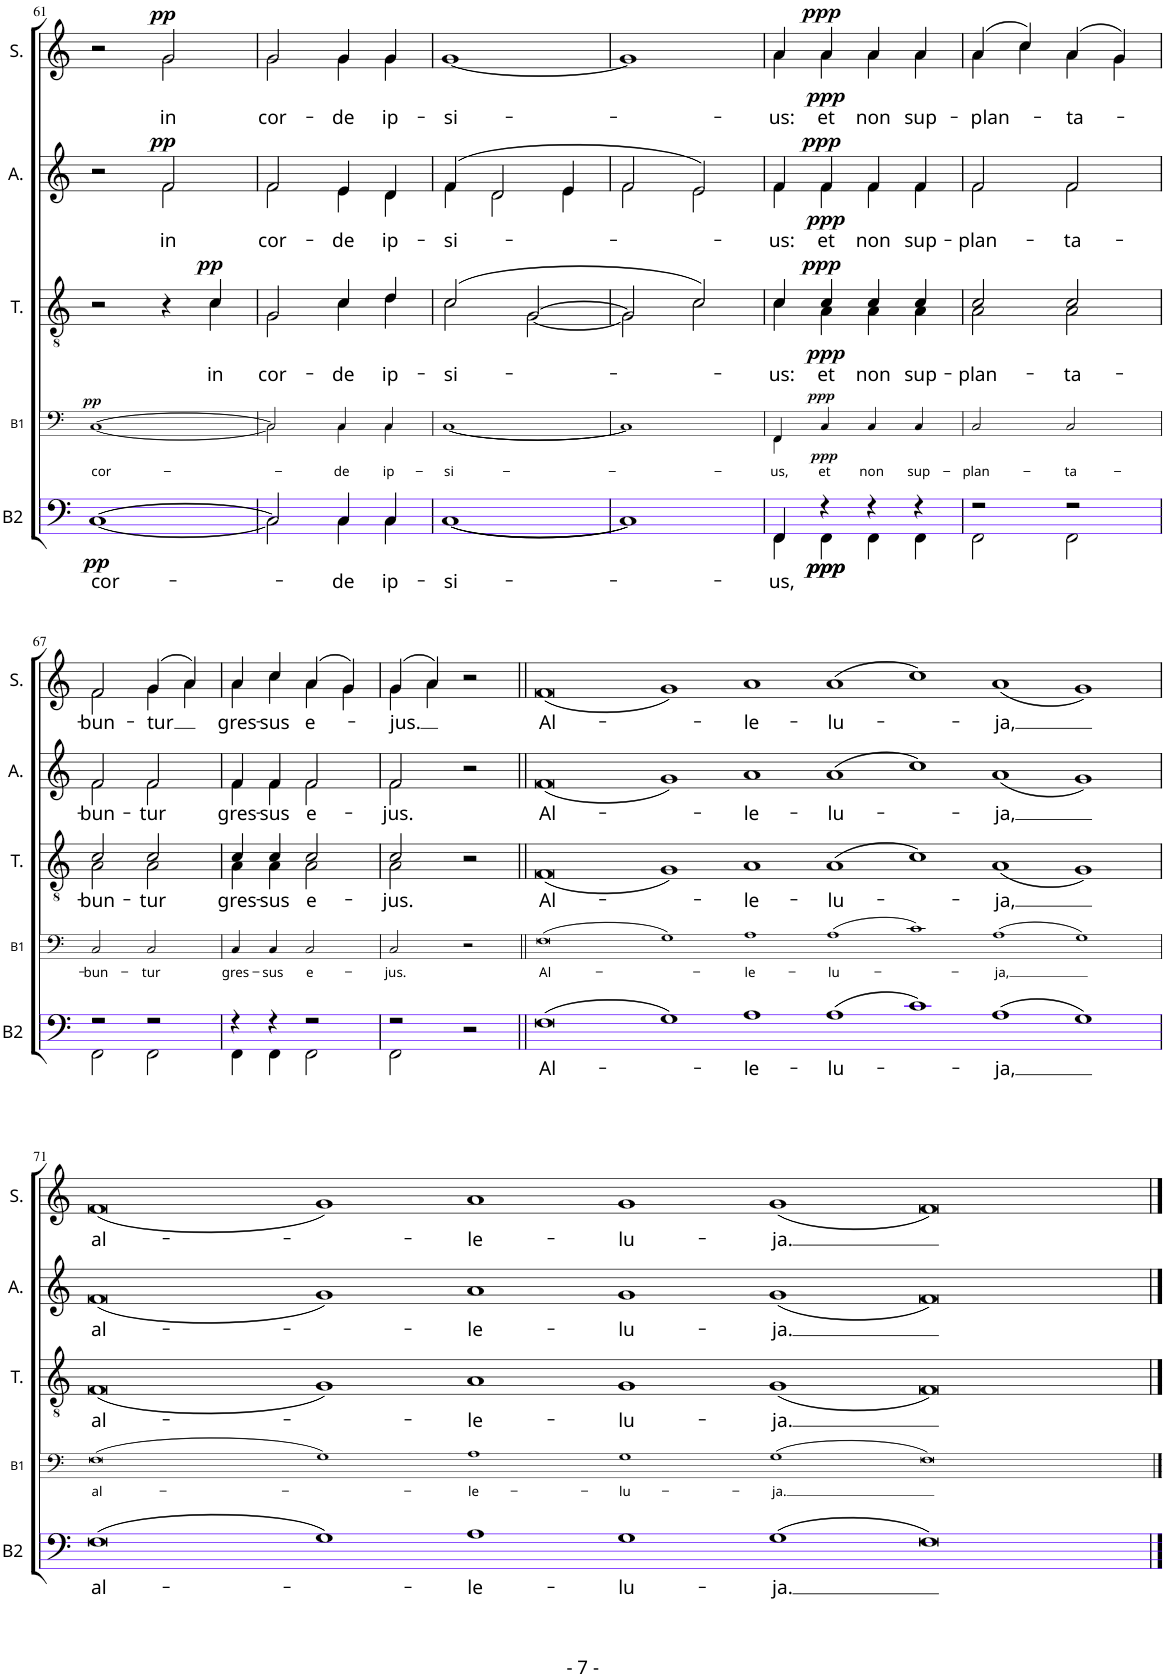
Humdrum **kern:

**kern	**text	**dynam	**kern	**text	**dynam	**kern	**text	**dynam	**kern	**text	**dynam	**kern	**text	**dynam
*part5	*part5	*part5	*part4	*part4	*part4	*part3	*part3	*part3	*part2	*part2	*part2	*part1	*part1	*part1
*staff5	*staff5	*staff5	*staff4	*staff4	*staff4	*staff3	*staff3	*staff3	*staff2	*staff2	*staff2	*staff1	*staff1	*staff1
*I"Basse 2	*	*	*I"Basse 1	*	*	*I"Ténor	*	*	*I"Alto	*	*	*I"Soprano	*	*
*I'B2	*	*	*I'B1	*	*	*I'T.	*	*	*I'A.	*	*	*I'S.	*	*
!!LO:PB:g=z
*clefF4	*	*	*clefF4	*	*	*clefGv2	*	*	*clefG2	*	*	*clefG2	*	*
*k[]	*	*	*k[]	*	*	*k[]	*	*	*k[]	*	*	*k[]	*	*
*M2/2	*	*	*M2/2	*	*	*M2/2	*	*	*M2/2	*	*	*M2/2	*	*
*met(c|)	*	*	*met(c|)	*	*	*met(c|)	*	*	*met(c|)	*	*	*met(c|)	*	*
=61	=61	=61	=61	=61	=61	=61	=61	=61	=61	=61	=61	=61	=61	=61
!	!LO:LY:b	!LO:DY:b	!	!LO:LY:b	!LO:DY:a	!	!	!	!	!	!	!	!	!
*^	*	*	*^	*	*	*^	*	*	*^	*	*	*^	*	*
[1C	[1C	cor-	pp	[1C	[1C	cor-	pp	2r	2ryy	.	.	2r	2ryy	.	.	2r	2ryy	.	.
!	!	!	!	!	!	!	!	!	!	!	!	!	!	!LO:LY:b	!LO:DY:a	!	!	!LO:LY:b	!LO:DY:a
.	.	.	.	.	.	.	.	4r	4ryy	.	.	2f/	2f\	in	pp	2g/	2g\	in	pp
!	!	!	!	!	!	!	!	!	!	!LO:LY:b	!LO:DY:a	!	!	!	!	!	!	!	!
.	.	.	.	.	.	.	.	4c/	4c\	in	pp	.	.	.	.	.	.	.	.
=62	=62	=62	=62	=62	=62	=62	=62	=62	=62	=62	=62	=62	=62	=62	=62	=62	=62	=62	=62
!	!	!	!	!	!	!	!	!	!	!LO:LY:b	!	!	!	!LO:LY:b	!	!	!	!LO:LY:b	!
2C/]	2C\]	.	.	2C/]	2C\]	.	.	2G/	2G\	cor-	.	2f/	2f\	cor-	.	2g/	2g\	cor-	.
!	!	!LO:LY:b	!	!	!	!LO:LY:b	!	!	!	!LO:LY:b	!	!	!	!LO:LY:b	!	!	!	!LO:LY:b	!
4C/	4C\	-de	.	4C/	4C\	-de	.	4c/	4c\	-de	.	4e/	4e\	-de	.	4g/	4g\	-de	.
!	!	!LO:LY:b	!	!	!	!LO:LY:b	!	!	!	!LO:LY:b	!	!	!	!LO:LY:b	!	!	!	!LO:LY:b	!
4C/	4C\	ip-	.	4C/	4C\	ip-	.	4d/	4d\	ip-	.	4d/	4d\	ip-	.	4g/	4g\	ip-	.
=63	=63	=63	=63	=63	=63	=63	=63	=63	=63	=63	=63	=63	=63	=63	=63	=63	=63	=63	=63
!	!	!LO:LY:b	!	!	!	!LO:LY:b	!	!	!	!LO:LY:b	!	!	!	!LO:LY:b	!	!	!	!LO:LY:b	!
[1C	[1C	-si-	.	[1C	[1C	-si-	.	(2c/	2c\	-si-	.	(4f/	4f\	-si-	.	[1g	[1g	-si-	.
.	.	.	.	.	.	.	.	.	.	.	.	2d/	2d\	.	.	.	.	.	.
.	.	.	.	.	.	.	.	[2G/	[2G\	.	.	.	.	.	.	.	.	.	.
.	.	.	.	.	.	.	.	.	.	.	.	4e/	4e\	.	.	.	.	.	.
=64	=64	=64	=64	=64	=64	=64	=64	=64	=64	=64	=64	=64	=64	=64	=64	=64	=64	=64	=64
1C]	1C]	.	.	1C]	1C]	.	.	2G/]	2G\]	.	.	2f/	2f\	.	.	1g]	1g]	.	.
.	.	.	.	.	.	.	.	2c/)	2c\	.	.	2e/)	2e\	.	.	.	.	.	.
=65	=65	=65	=65	=65	=65	=65	=65	=65	=65	=65	=65	=65	=65	=65	=65	=65	=65	=65	=65
!	!	!LO:LY:b	!	!	!	!LO:LY:b	!	!	!	!LO:LY:b	!	!	!	!LO:LY:b	!	!	!	!LO:LY:b	!
4FF/	4FF\	-us,	.	4FF/	4FF\	-us,	.	4c/	4c\	-us:	.	4f/	4f\	-us:	.	4a/	4a\	-us:	.
!	!	!	!LO:DY:b	!	!	!LO:LY:b	!	!	!	!LO:LY:b	!	!	!	!LO:LY:b	!	!	!	!LO:LY:b	!
!	!	!	!LO:DY:n=1:b	!	!	!	!LO:DY:a	!	!	!	!	!	!	!	!	!	!	!	!
!	!	!	!	!	!	!	!LO:DY:n=1:b	!	!	!	!LO:DY:a	!	!	!	!	!	!	!	!
!	!	!	!	!	!	!	!	!	!	!	!LO:DY:n=1:b	!	!	!	!LO:DY:a	!	!	!	!
!	!	!	!	!	!	!	!	!	!	!	!	!	!	!	!LO:DY:n=1:b	!	!	!	!LO:DY:a
!	!	!	!	!	!	!	!	!	!	!	!	!	!	!	!	!	!	!	!LO:DY:n=1:b
4r	4FF\	.	ppp ppp	4C/	2.ryy	et	ppp ppp	4c/	4A\	et	ppp ppp	4f/	4f\	et	ppp ppp	4a/	4a\	et	ppp ppp
!	!	!	!	!	!	!LO:LY:b	!	!	!	!LO:LY:b	!	!	!	!LO:LY:b	!	!	!	!LO:LY:b	!
4r	4FF\	.	.	4C/	.	non	.	4c/	4A\	non	.	4f/	4f\	non	.	4a/	4a\	non	.
!	!	!	!	!	!	!LO:LY:b	!	!	!	!LO:LY:b	!	!	!	!LO:LY:b	!	!	!	!LO:LY:b	!
4r	4FF\	.	.	4C/	.	sup-	.	4c/	4A\	sup-	.	4f/	4f\	sup-	.	4a/	4a\	sup-	.
*	*	*	*	*v	*v	*	*	*	*	*	*	*	*	*	*	*	*	*	*
=66	=66	=66	=66	=66	=66	=66	=66	=66	=66	=66	=66	=66	=66	=66	=66	=66	=66	=66
!	!	!	!	!	!LO:LY:b	!	!	!	!LO:LY:b	!	!	!	!LO:LY:b	!	!	!	!LO:LY:b	!
2r	2FF\	.	.	2C/	-plan-	.	2c/	2A\	-plan-	.	2f/	2f\	-plan-	.	(4a/	4a\	-plan-	.
.	.	.	.	.	.	.	.	.	.	.	.	.	.	.	4cc/)	4cc\	.	.
!	!	!	!	!	!LO:LY:b	!	!	!	!LO:LY:b	!	!	!	!LO:LY:b	!	!	!	!LO:LY:b	!
2r	2FF\	.	.	2C/	-ta-	.	2c/	2A\	-ta-	.	2f/	2f\	-ta-	.	(4a/	4a\	-ta-	.
.	.	.	.	.	.	.	.	.	.	.	.	.	.	.	4g/)	4g\	.	.
!!LO:LB:g=z	!!
=67	=67	=67	=67	=67	=67	=67	=67	=67	=67	=67	=67	=67	=67	=67	=67	=67	=67	=67
!	!	!	!	!	!LO:LY:b	!	!	!	!LO:LY:b	!	!	!	!LO:LY:b	!	!	!	!LO:LY:b	!
2r	2FF\	.	.	2C/	-bun-	.	2c/	2A\	-bun-	.	2f/	2f\	-bun-	.	2f/	2f\	-bun-	.
!	!	!	!	!	!LO:LY:b	!	!	!	!LO:LY:b	!	!	!	!LO:LY:b	!	!	!	!LO:LY:b	!
2r	2FF\	.	.	2C/	-tur	.	2c/	2A\	-tur	.	2f/	2f\	-tur	.	(4g/	4g\	-tur	.
.	.	.	.	.	.	.	.	.	.	.	.	.	.	.	4a/)	4a\	.	.
=68	=68	=68	=68	=68	=68	=68	=68	=68	=68	=68	=68	=68	=68	=68	=68	=68	=68	=68
!	!	!	!	!	!LO:LY:b	!	!	!	!LO:LY:b	!	!	!	!LO:LY:b	!	!	!	!LO:LY:b	!
4r	4FF\	.	.	4C/	gres-	.	4c/	4A\	gres-	.	4f/	4f\	gres-	.	4a/	4a\	gres-	.
!	!	!	!	!	!LO:LY:b	!	!	!	!LO:LY:b	!	!	!	!LO:LY:b	!	!	!	!LO:LY:b	!
4r	4FF\	.	.	4C/	-sus	.	4c/	4A\	-sus	.	4f/	4f\	-sus	.	4cc/	4cc\	-sus	.
!	!	!	!	!	!LO:LY:b	!	!	!	!LO:LY:b	!	!	!	!LO:LY:b	!	!	!	!LO:LY:b	!
2r	2FF\	.	.	2C/	e-	.	2c/	2A\	e-	.	2f/	2f\	e-	.	(4a/	4a\	e-	.
.	.	.	.	.	.	.	.	.	.	.	.	.	.	.	4g/)	4g\	.	.
=69	=69	=69	=69	=69	=69	=69	=69	=69	=69	=69	=69	=69	=69	=69	=69	=69	=69	=69
!	!	!	!	!	!LO:LY:b	!	!	!	!LO:LY:b	!	!	!	!LO:LY:b	!	!	!	!LO:LY:b	!
*	*	*	*	*^	*	*	*	*	*	*	*	*	*	*	*	*	*	*
2r	2FF\	.	.	2C/	2ryy	-jus.	.	2c/	2A\	-jus.	.	2f/	2f\	-jus.	.	(4g/	4g\	-jus.	.
.	.	.	.	.	.	.	.	.	.	.	.	.	.	.	.	4a/)	4a\	.	.
2r	2ryy	.	.	2r	2ryy	.	.	2r	2ryy	.	.	2r	2ryy	.	.	2r	2ryy	.	.
=70||	=70||	=70||	=70||	=70||	=70||	=70||	=70||	=70||	=70||	=70||	=70||	=70||	=70||	=70||	=70||	=70||	=70||	=70||	=70||
*M8/1	*	*	*	*M8/1	*	*	*	*M8/1	*	*	*	*M8/1	*	*	*	*M8/1	*	*	*
!	!	!LO:LY:b	!	!	!	!LO:LY:b	!	!	!	!LO:LY:b	!	!	!	!LO:LY:b	!	!	!	!LO:LY:b	!
(0F	0F	Al-	.	(0F	0F	Al-	.	(0F	0F	Al-	.	(0f	0f	Al-	.	(0f	0f	Al-	.
1G)	1G	.	.	1G)	1G	.	.	1G)	1G	.	.	1g)	1g	.	.	1g)	1g	.	.
!	!	!LO:LY:b	!	!	!	!LO:LY:b	!	!	!	!LO:LY:b	!	!	!	!LO:LY:b	!	!	!	!LO:LY:b	!
1A	1A	-le-	.	1A	1A	-le-	.	1A	1A	-le-	.	1a	1a	-le-	.	1a	1a	-le-	.
!	!	!LO:LY:b	!	!	!	!LO:LY:b	!	!	!	!LO:LY:b	!	!	!	!LO:LY:b	!	!	!	!LO:LY:b	!
(1A	1A	-lu-	.	(1A	1A	-lu-	.	(1A	1A	-lu-	.	(1a	1a	-lu-	.	(1a	1a	-lu-	.
1c)	1c	.	.	1c)	1c	.	.	1c)	1c	.	.	1cc)	1cc	.	.	1cc)	1cc	.	.
!	!	!LO:LY:b	!	!	!	!LO:LY:b	!	!	!	!LO:LY:b	!	!	!	!LO:LY:b	!	!	!	!LO:LY:b	!
(1A	1A	-ja,	.	(1A	1A	-ja,	.	(1A	1A	-ja,	.	(1a	1a	-ja,	.	(1a	1a	-ja,	.
1G)	1G	.	.	1G)	1G	.	.	1G)	1G	.	.	1g)	1g	.	.	1g)	1g	.	.
!!LO:LB:g=z	!!
=71	=71	=71	=71	=71	=71	=71	=71	=71	=71	=71	=71	=71	=71	=71	=71	=71	=71	=71	=71
!	!	!LO:LY:b	!	!	!	!LO:LY:b	!	!	!	!LO:LY:b	!	!	!	!LO:LY:b	!	!	!	!LO:LY:b	!
(0F	0F	al-	.	(0F	0F	al-	.	(0F	0F	al-	.	(0f	0f	al-	.	(0f	0f	al-	.
1G)	1G	.	.	1G)	1G	.	.	1G)	1G	.	.	1g)	1g	.	.	1g)	1g	.	.
!	!	!LO:LY:b	!	!	!	!LO:LY:b	!	!	!	!LO:LY:b	!	!	!	!LO:LY:b	!	!	!	!LO:LY:b	!
1A	1A	-le-	.	1A	1A	-le-	.	1A	1A	-le-	.	1a	1a	-le-	.	1a	1a	-le-	.
!	!	!LO:LY:b	!	!	!	!LO:LY:b	!	!	!	!LO:LY:b	!	!	!	!LO:LY:b	!	!	!	!LO:LY:b	!
1G	1G	-lu-	.	1G	1G	-lu-	.	1G	1G	-lu-	.	1g	1g	-lu-	.	1g	1g	-lu-	.
!	!	!LO:LY:b	!	!	!	!LO:LY:b	!	!	!	!LO:LY:b	!	!	!	!LO:LY:b	!	!	!	!LO:LY:b	!
(1G	1G	-ja.	.	(1G	1G	-ja.	.	(1G	1G	-ja.	.	(1g	1g	-ja.	.	(1g	1g	-ja.	.
0F)	0F	.	.	0F)	0F	.	.	0F)	0F	.	.	0f)	0f	.	.	0f)	0f	.	.
*v	*v	*	*	*	*	*	*	*v	*v	*	*	*v	*v	*	*	*v	*v	*	*
*	*	*	*v	*v	*	*	*	*	*	*	*	*	*	*	*
==	==	==	==	==	==	==	==	==	==	==	==	==	==	==
*-	*-	*-	*-	*-	*-	*-	*-	*-	*-	*-	*-	*-	*-	*-
